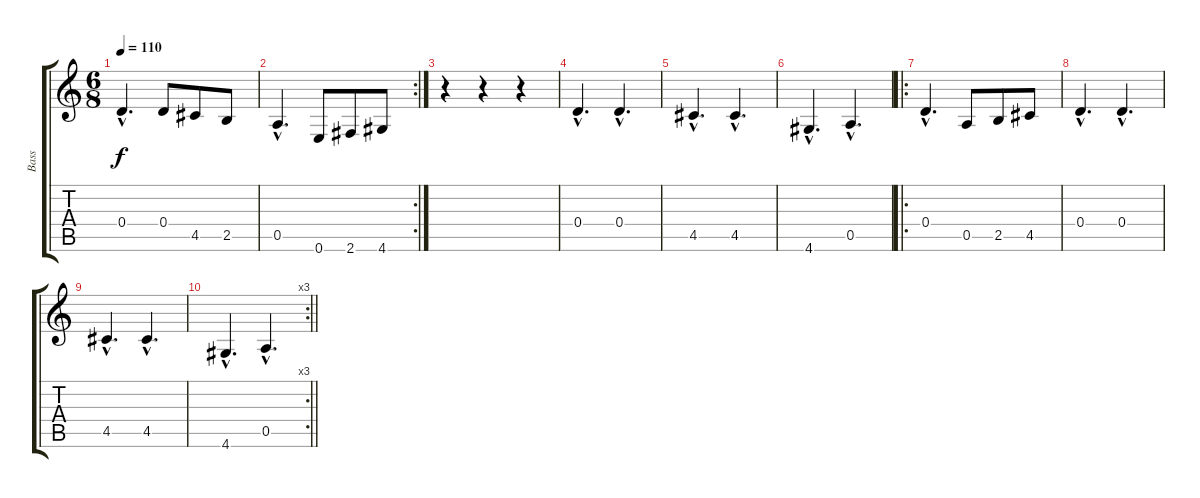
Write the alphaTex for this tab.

\track ("Bass" "Bass") {instrument fretlessbass}
\staff {score tabs}
\tuning (E4 B3 G3 D3 A2 E2) {hide}
\ts (6 8)
\tempo 110
\clef g2
\ks c
0.4{hac}.4{d dy f} 0.4.8 4.5.8 2.5.8 |
\rc 2
0.5{hac}.4{d} 0.6.8 2.6.8 4.6.8 |
r.4 r.4 r.4 |
0.4{hac}.4{d} 0.4{hac}.4{d} |
4.5{hac}.4{d} 4.5{hac}.4{d} |
4.6{hac}.4{d} 0.5{hac}.4{d} |
\ro
0.4{hac}.4{d} 0.5.8 2.5.8 4.5.8 |
0.4{hac}.4{d} 0.4{hac}.4{d} |
4.5{hac}.4{d} 4.5{hac}.4{d} |
\rc 3
\barLineRight lightlight
4.6{hac}.4{d} 0.5{hac}.4{d}
